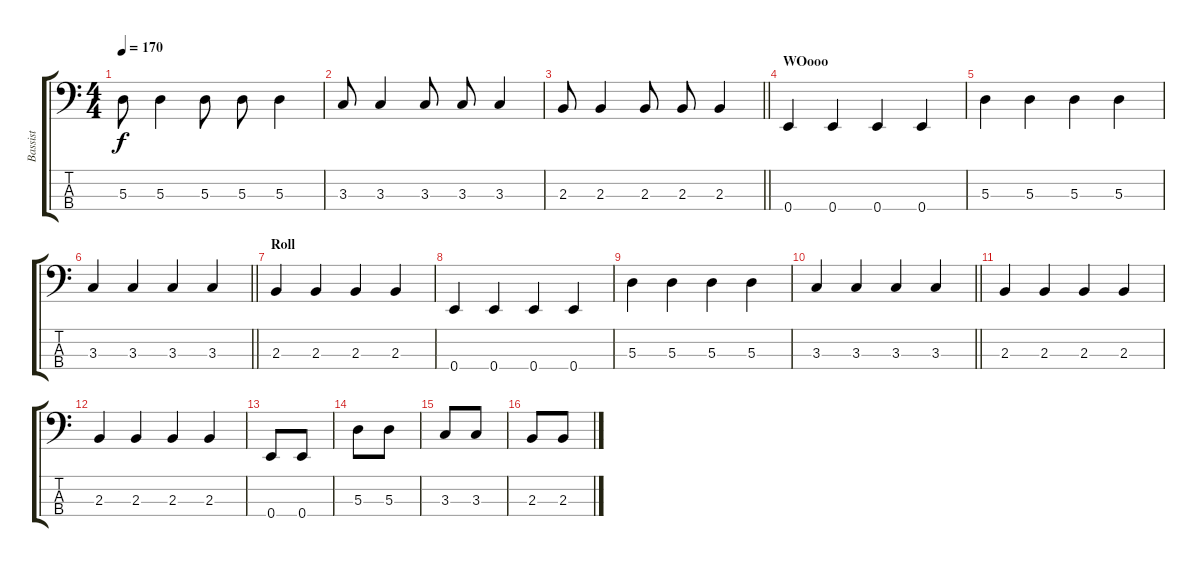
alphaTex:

\track ("Bassist" "Bassist") {instrument electricbasspick}
\staff {score tabs}
\tuning (G2 D2 A1 E1) {hide}
\ts (4 4)
\tempo 170
\clef f4
\ks c
5.3.8{dy f} 5.3.4 5.3.8 5.3.8 5.3.4 |
3.3.8 3.3.4 3.3.8 3.3.8 3.3.4 |
\barLineRight lightlight
2.3.8 2.3.4 2.3.8 2.3.8 2.3.4 |
\section ("" "WOooo")
0.4.4 0.4.4 0.4.4 0.4.4 |
5.3.4 5.3.4 5.3.4 5.3.4 |
\barLineRight lightlight
3.3.4 3.3.4 3.3.4 3.3.4 |
\section ("" "Roll")
2.3.4 2.3.4 2.3.4 2.3.4 |
0.4.4 0.4.4 0.4.4 0.4.4 |
5.3.4 5.3.4 5.3.4 5.3.4 |
\barLineRight lightlight
3.3.4 3.3.4 3.3.4 3.3.4 |
2.3.4 2.3.4 2.3.4 2.3.4 |
2.3.4 2.3.4 2.3.4 2.3.4 |
0.4.8 0.4.8 |
5.3.8 5.3.8 |
3.3.8 3.3.8 |
2.3.8 2.3.8
